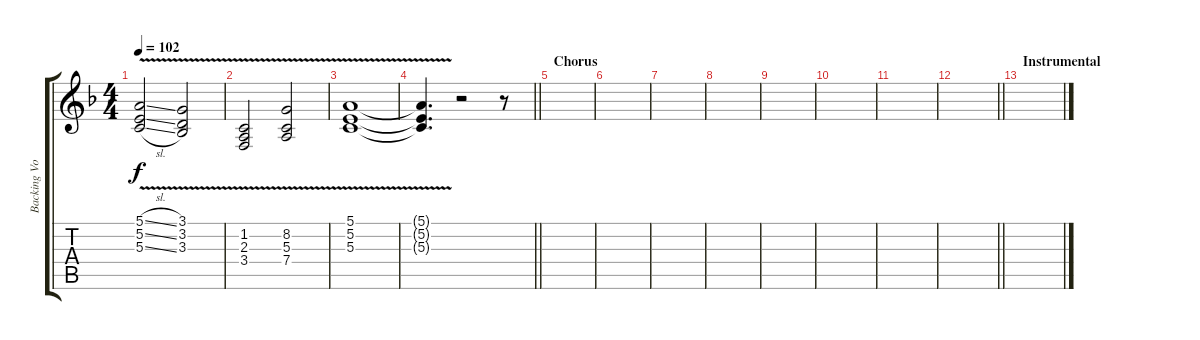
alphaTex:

\track ("Backing Vocals " "Backing Vo") {instrument voiceoohs}
\staff {score tabs}
\tuning (E4 B3 G3 D3 A2 E2) {hide}
\ts (4 4)
\tempo 102
\clef g2
\ks f
(5.1{v sl} 5.2{v sl} 5.3{v sl}).2{dy f} (3.1{v} 3.2{v} 3.3{v}).2 |
(1.2{v} 2.3{v} 3.4{v}).2 (8.2{v} 5.3{v} 7.4{v}).2 |
(5.1{v} 5.2{v} 5.3{v}).1 |
\barLineRight lightlight
(5.1{t} 5.2{t} 5.3{t}).4{d} r.2 r.8 |
\section ("" "Chorus")
|
|
|
|
|
|
|
\barLineRight lightlight
|
\section ("" "Instrumental")
